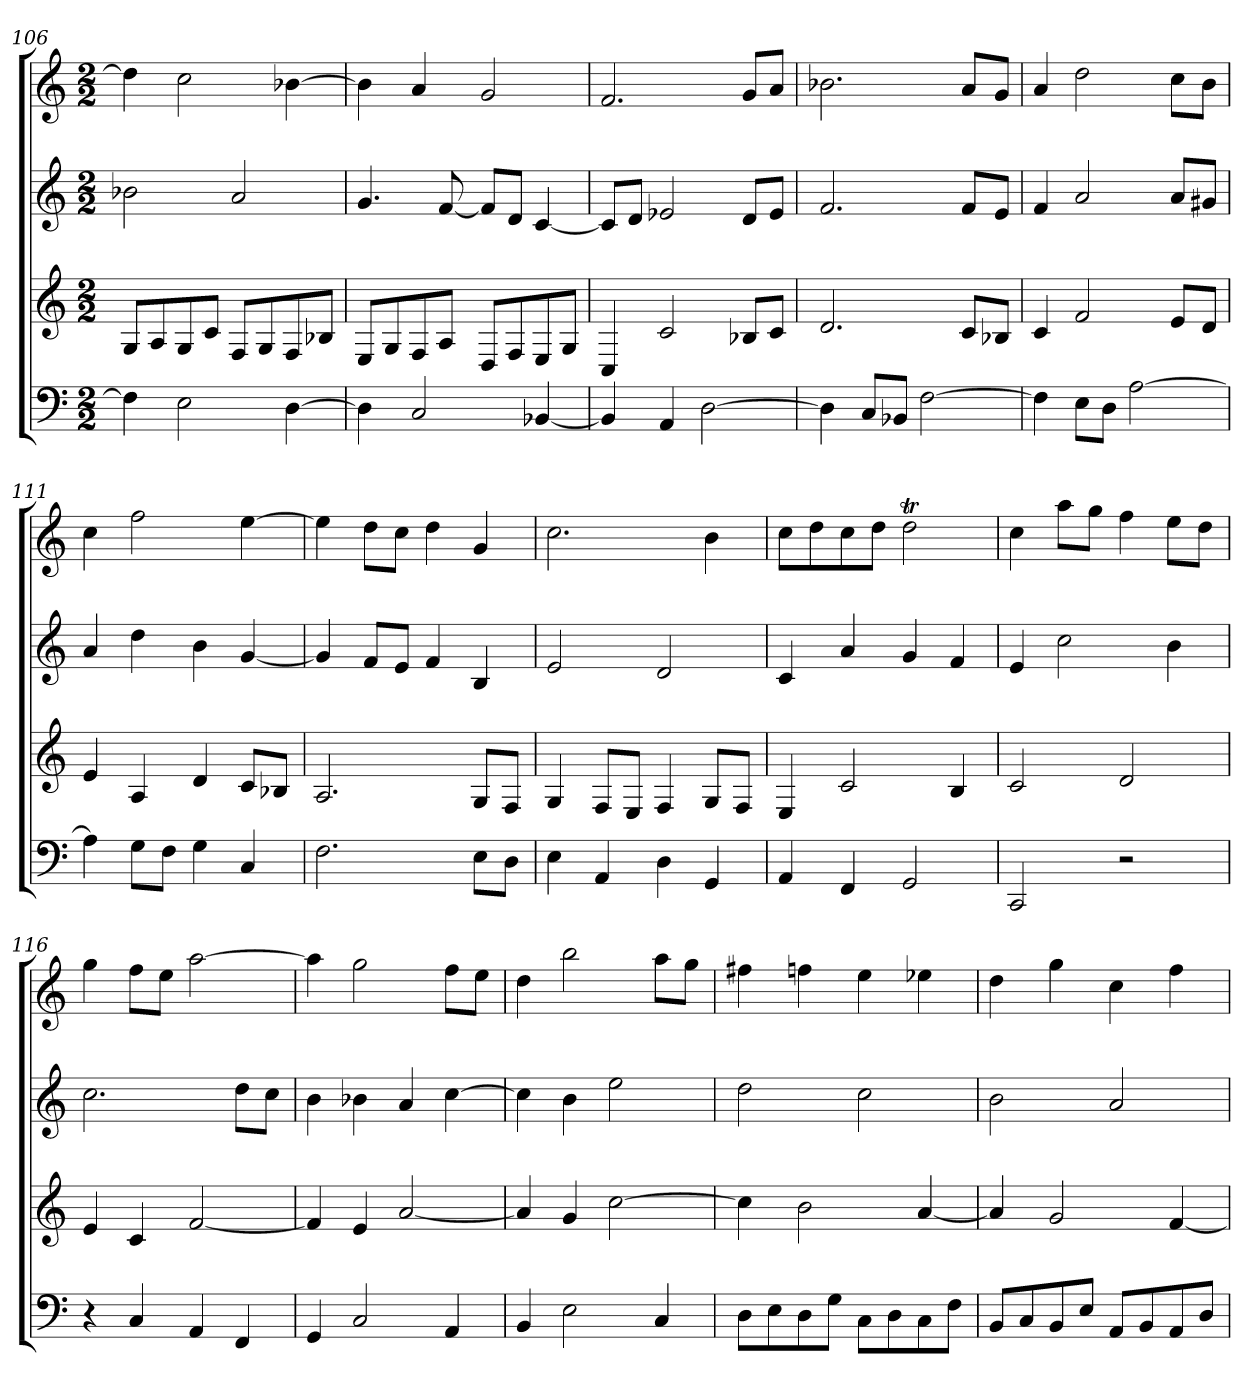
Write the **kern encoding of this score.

**kern	**kern	**kern	**kern
*part4	*part3	*part2	*part1
*staff4	*staff3	*staff2	*staff1
*k[]	*k[]	*k[]	*k[]
*M2/2	*M2/2	*M2/2	*M2/2
=106	=106	=106	=106
4F]	8GL	2b-X	4dd]
.	8A	.	.
2E	8G	.	2cc
.	8cJ	.	.
.	8FL	2a	.
.	8G	.	.
[4D	8F	.	[4b-X
.	8B-XJ	.	.
=107	=107	=107	=107
4D]	8EL	4.g	4b-]
.	8G	.	.
2C	8F	.	4a
.	8AJ	[8f	.
.	8DL	8fL]	2g
.	8F	8dJ	.
[4BB-X	8E	[4c	.
.	8GJ	.	.
=108	=108	=108	=108
4BB-]	4C	8cL]	2.f
.	.	8dJ	.
4AA	2c	2e-X	.
[2D	.	.	.
.	8B-XL	8dL	8gL
.	8cJ	8e-J	8aJ
=109	=109	=109	=109
4D]	2.d	2.f	2.b-X
8CL	.	.	.
8BB-XJ	.	.	.
[2F	.	.	.
.	8cL	8fL	8aL
.	8B-XJ	8eJ	8gJ
=110	=110	=110	=110
4F]	4c	4f	4a
8EL	2f	2a	2dd
8DJ	.	.	.
[2A	.	.	.
.	8eL	8aL	8ccL
.	8dJ	8g#XJ	8bJ
=111	=111	=111	=111
4A]	4e	4a	4cc
8GL	4A	4dd	2ff
8FJ	.	.	.
4G	4d	4b	.
4C	8cL	[4g	[4ee
.	8B-XJ	.	.
=112	=112	=112	=112
2.F	2.A	4g]	4ee]
.	.	8fL	8ddL
.	.	8eJ	8ccJ
.	.	4f	4dd
8EL	8GL	4B	4g
8DJ	8FJ	.	.
=113	=113	=113	=113
4E	4G	2e	2.cc
4AA	8FL	.	.
.	8EJ	.	.
4D	4F	2d	.
4GG	8GL	.	4b
.	8FJ	.	.
=114	=114	=114	=114
4AA	4E	4c	8ccL
.	.	.	8dd
4FF	2c	4a	8cc
.	.	.	8ddJ
2GG	.	4g	2ddT
.	4B	4f	.
=115	=115	=115	=115
2CC	2c	4e	4cc
.	.	2cc	8aaL
.	.	.	8ggJ
2r	2d	.	4ff
.	.	4b	8eeL
.	.	.	8ddJ
=116	=116	=116	=116
4r	4e	2.cc	4gg
4C	4c	.	8ffL
.	.	.	8eeJ
4AA	[2f	.	[2aa
4FF	.	8ddL	.
.	.	8ccJ	.
=117	=117	=117	=117
4GG	4f]	4b	4aa]
2C	4e	4b-X	2gg
.	[2a	4a	.
4AA	.	[4cc	8ffL
.	.	.	8eeJ
=118	=118	=118	=118
4BB	4a]	4cc]	4dd
2E	4g	4b	2bb
.	[2cc	2ee	.
4C	.	.	8aaL
.	.	.	8ggJ
=119	=119	=119	=119
8DL	4cc]	2dd	4ff#X
8E	.	.	.
8D	2b	.	4ffn
8GJ	.	.	.
8CL	.	2cc	4ee
8D	.	.	.
8C	[4a	.	4ee-X
8FJ	.	.	.
=120	=120	=120	=120
8BBL	4a]	2b	4dd
8C	.	.	.
8BB	2g	.	4gg
8EJ	.	.	.
8AAL	.	2a	4cc
8BB	.	.	.
8AA	[4f	.	4ff
8DJ	.	.	.
=	=	=	=
*-	*-	*-	*-
